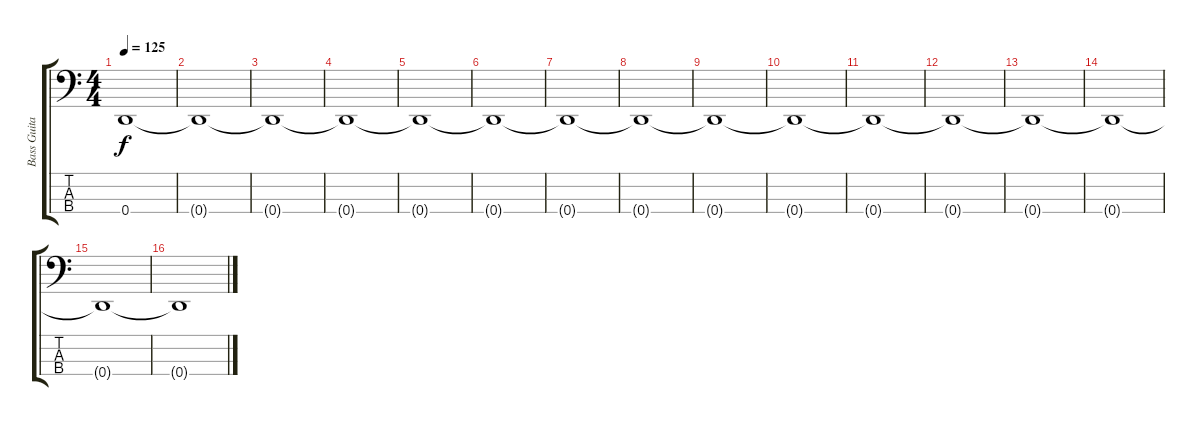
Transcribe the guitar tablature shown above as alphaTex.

\track ("Bass Guitar" "Bass Guita") {instrument electricbasspick}
\staff {score tabs}
\tuning (G2 D2 A1 D1) {hide}
\ts (4 4)
\tempo 125
\clef f4
\ks c
0.4{t}.1{dy f} |
0.4{t}.1 |
0.4{t}.1 |
0.4{t}.1 |
0.4{t}.1 |
0.4{t}.1 |
0.4{t}.1 |
0.4{t}.1 |
0.4{t}.1 |
0.4{t}.1 |
0.4{t}.1 |
0.4{t}.1 |
0.4{t}.1 |
0.4{t}.1 |
0.4{t}.1 |
0.4{t}.1
